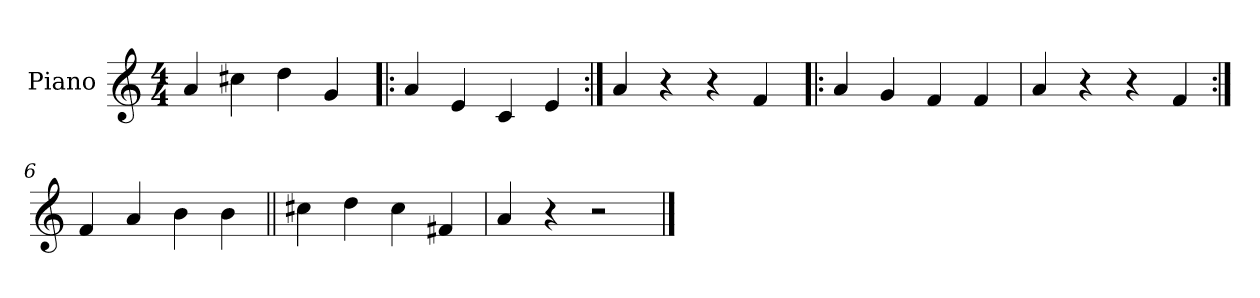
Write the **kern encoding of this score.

**kern
*part1
*staff1
*I"Piano
*I'Pno.
*clefG2
*k[]
*M4/4
=1
4a/
4cc#X\
4dd\
4g/
=2!|:
4a/
4e/
4c/
4e/
=3:|!
4a/
4r
4r
4f/
=4!|:
4a/
4g/
4f/
4f/
=5
4a/
4r
4r
4f/
=6:|!
4f/
4a/
4b\
4b\
=7||
4cc#X\
4dd\
4cc#\
4f#X/
=8
4a/
4r
2r
==
*-
